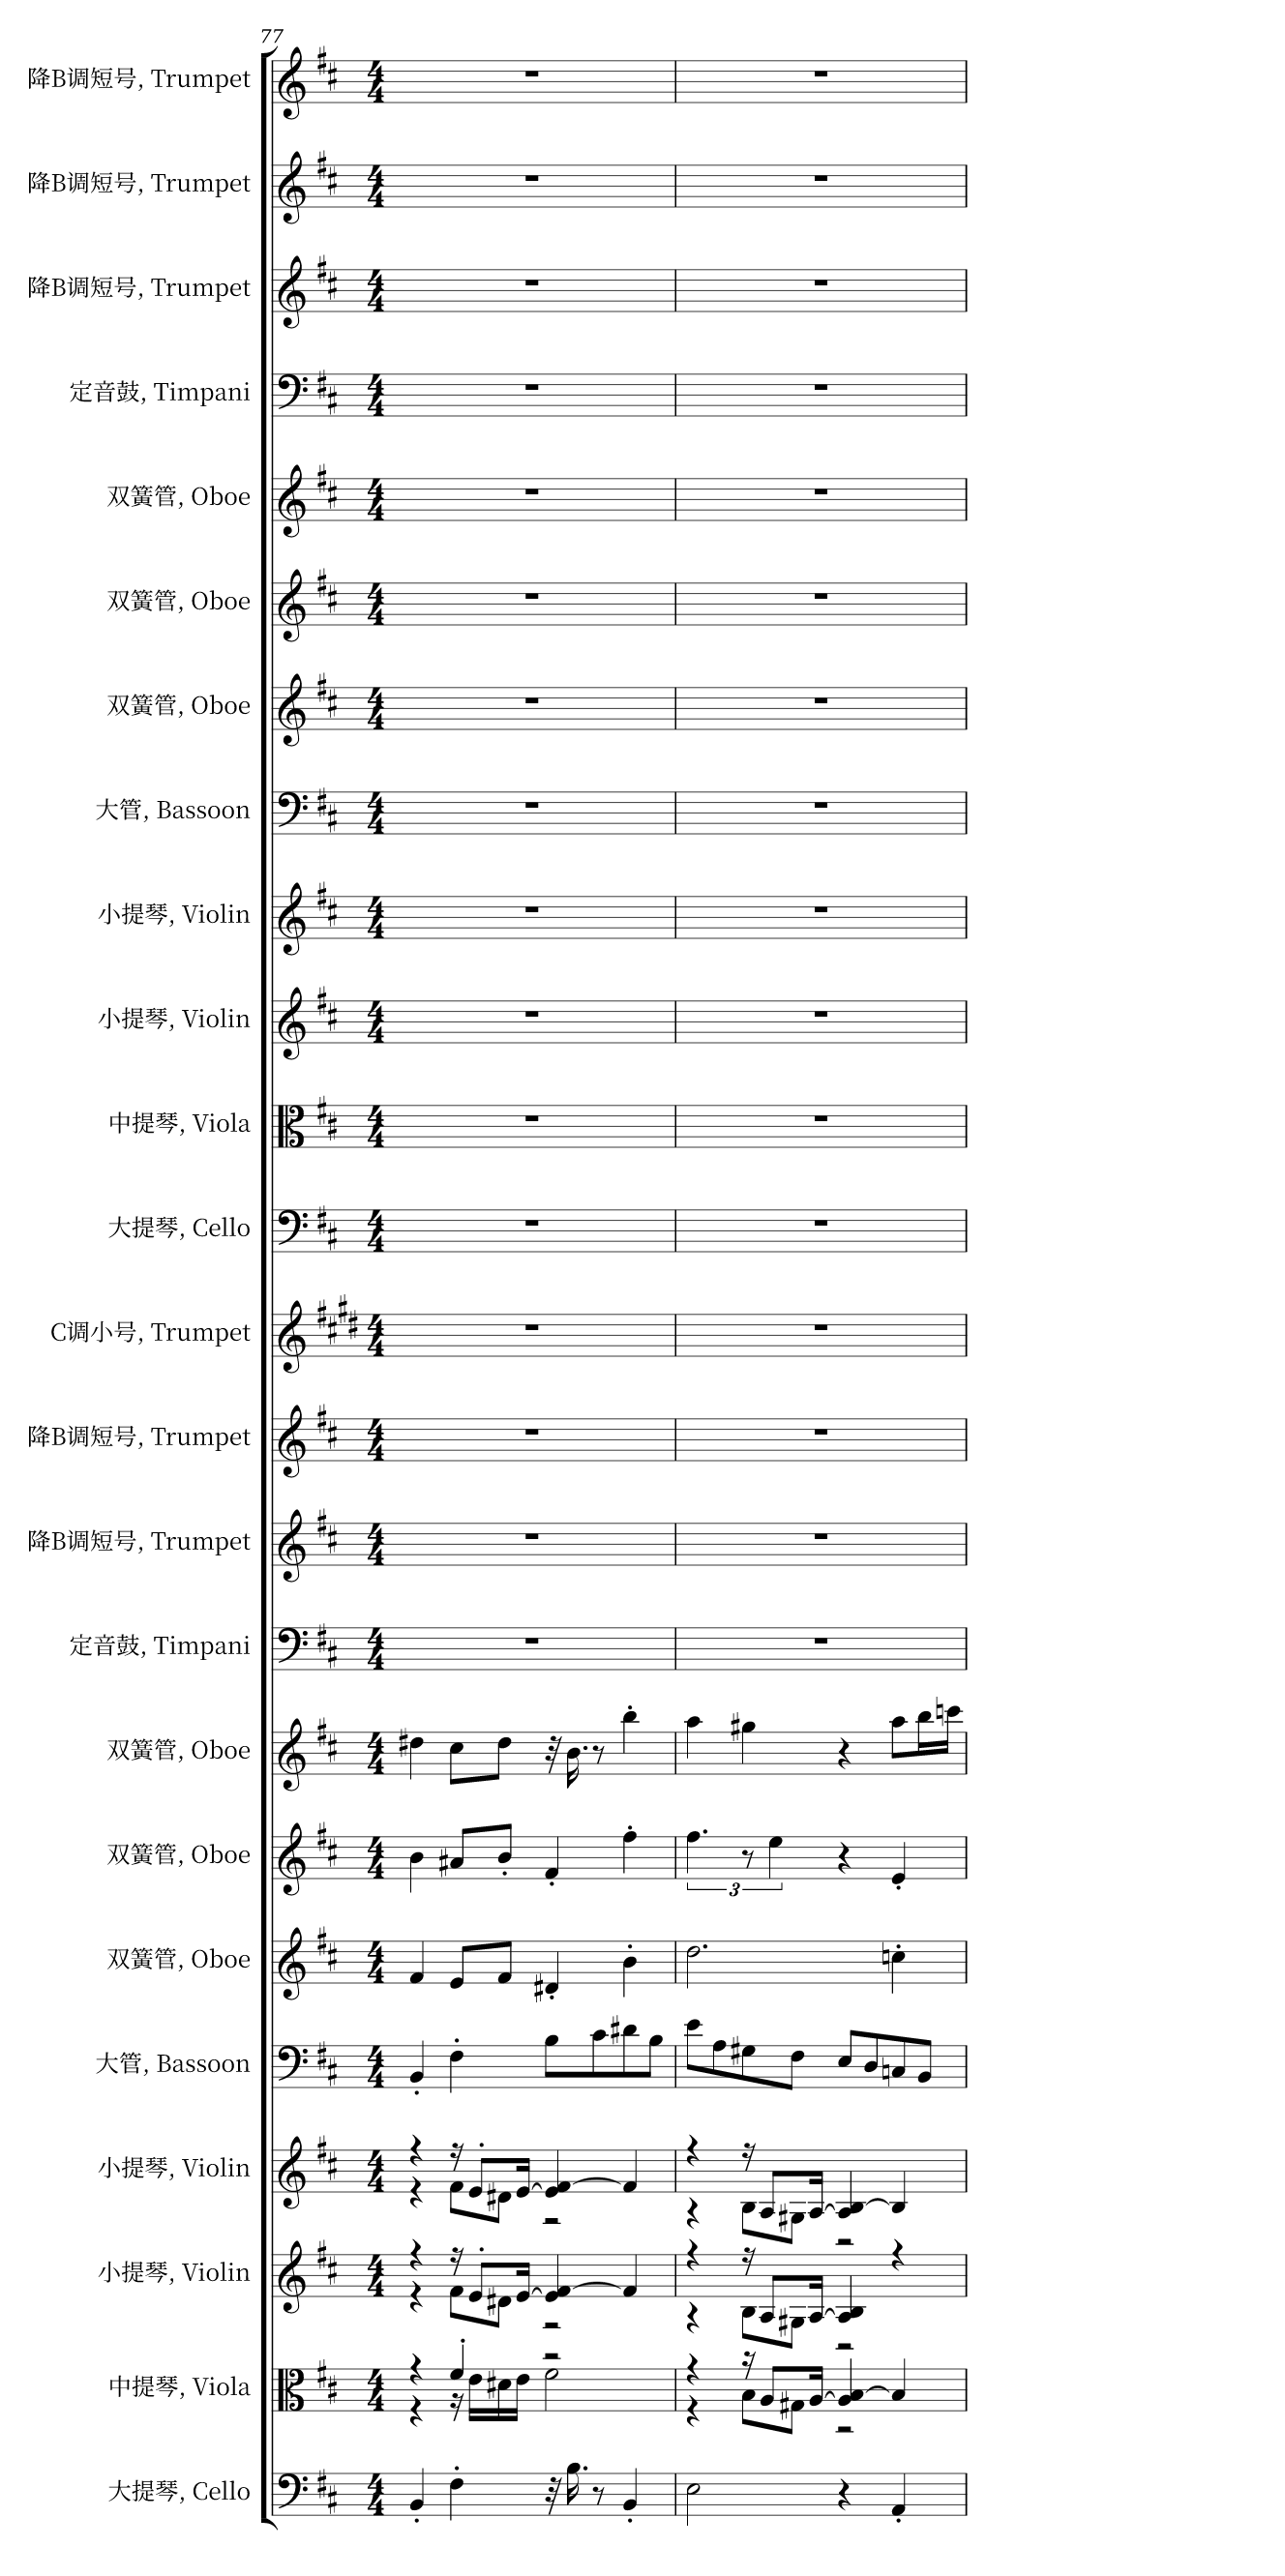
**kern	**kern	**kern	**kern	**kern	**kern	**kern	**kern	**kern	**kern	**kern	**kern	**kern	**kern	**kern	**kern	**kern	**kern	**kern	**kern	**kern	**kern	**kern	**kern
*part24	*part23	*part22	*part21	*part20	*part19	*part18	*part17	*part16	*part15	*part14	*part13	*part12	*part11	*part10	*part9	*part8	*part7	*part6	*part5	*part4	*part3	*part2	*part1
*staff24	*staff23	*staff22	*staff21	*staff20	*staff19	*staff18	*staff17	*staff16	*staff15	*staff14	*staff13	*staff12	*staff11	*staff10	*staff9	*staff8	*staff7	*staff6	*staff5	*staff4	*staff3	*staff2	*staff1
*I"大提琴, Cello	*I"中提琴, Viola	*I"小提琴, Violin	*I"小提琴, Violin	*I"大管, Bassoon	*I"双簧管, Oboe	*I"双簧管, Oboe	*I"双簧管, Oboe	*I"定音鼓, Timpani	*I"降B调短号, Trumpet	*I"降B调短号, Trumpet	*I"C调小号, Trumpet	*I"大提琴, Cello	*I"中提琴, Viola	*I"小提琴, Violin	*I"小提琴, Violin	*I"大管, Bassoon	*I"双簧管, Oboe	*I"双簧管, Oboe	*I"双簧管, Oboe	*I"定音鼓, Timpani	*I"降B调短号, Trumpet	*I"降B调短号, Trumpet	*I"降B调短号, Trumpet
*	*I'Vla.	*I'Vln.	*I'Vln.	*I'Bsn.	*I'Ob.	*I'Ob.	*I'Ob.	*I'Timp.	*	*	*I'C Tpt.	*	*I'Vla.	*I'Vln.	*I'Vln.	*I'Bsn.	*I'Ob.	*I'Ob.	*I'Ob.	*I'Timp.	*	*	*
*clefF4	*clefC3	*clefG2	*clefG2	*clefF4	*clefG2	*clefG2	*clefG2	*clefF4	*clefG2	*clefG2	*clefG2	*clefF4	*clefC3	*clefG2	*clefG2	*clefF4	*clefG2	*clefG2	*clefG2	*clefF4	*clefG2	*clefG2	*clefG2
*	*	*	*	*	*	*	*	*	*ITrd1c2	*ITrd1c2	*ITrd1c2	*	*	*	*	*	*	*	*	*	*ITrd1c2	*ITrd1c2	*ITrd1c2
*k[f#c#]	*k[f#c#]	*k[f#c#]	*k[f#c#]	*k[f#c#]	*k[f#c#]	*k[f#c#]	*k[f#c#]	*k[f#c#]	*k[]	*k[]	*k[f#c#]	*k[f#c#]	*k[f#c#]	*k[f#c#]	*k[f#c#]	*k[f#c#]	*k[f#c#]	*k[f#c#]	*k[f#c#]	*k[f#c#]	*k[]	*k[]	*k[]
*M4/4	*M4/4	*M4/4	*M4/4	*M4/4	*M4/4	*M4/4	*M4/4	*M4/4	*M4/4	*M4/4	*M4/4	*M4/4	*M4/4	*M4/4	*M4/4	*M4/4	*M4/4	*M4/4	*M4/4	*M4/4	*M4/4	*M4/4	*M4/4
=77	=77	=77	=77	=77	=77	=77	=77	=77	=77	=77	=77	=77	=77	=77	=77	=77	=77	=77	=77	=77	=77	=77	=77
*	*^	*^	*^	*	*	*	*	*	*	*	*	*	*	*	*	*	*	*	*	*	*	*	*
4BB'/	4r	4r	4r	4r	4r	4r	4BB'/	4f#/	4b\	4dd#X\	1r	1r	1r	1r	1r	1r	1r	1r	1r	1r	1r	1r	1r	1r	1r	1r
4F#'\	4f#'/	16r	16r	8f#\L	16r	8f#\L	4F#'\	8e/L	8a#X/L	8cc#\L	.	.	.	.	.	.	.	.	.	.	.	.	.	.	.	.
.	.	16e\LL	8e'/L	.	8e'/L	.	.	.	.	.	.	.	.	.	.	.	.	.	.	.	.	.	.	.	.	.
.	.	16d#X\	.	8d#X\J	.	8d#X\J	.	8f#/J	8b'/J	8dd#\J	.	.	.	.	.	.	.	.	.	.	.	.	.	.	.	.
.	.	16e\JJ	[16e/Jk	.	[16e/Jk	.	.	.	.	.	.	.	.	.	.	.	.	.	.	.	.	.	.	.	.	.
32r	2r	2f#\	4e/] [4f#/	2r	4e/] [4f#/	2r	8B\L	4d#X'/	4f#'/	32r	.	.	.	.	.	.	.	.	.	.	.	.	.	.	.	.
16.B\	.	.	.	.	.	.	.	.	.	16.b\	.	.	.	.	.	.	.	.	.	.	.	.	.	.	.	.
8r	.	.	.	.	.	.	8c#\	.	.	8r	.	.	.	.	.	.	.	.	.	.	.	.	.	.	.	.
4BB'/	.	.	4f#/]	.	4f#/]	.	8d#X\	4b'\	4ff#'\	4bb'\	.	.	.	.	.	.	.	.	.	.	.	.	.	.	.	.
.	.	.	.	.	.	.	8B\J	.	.	.	.	.	.	.	.	.	.	.	.	.	.	.	.	.	.	.
!!LO:PB:g=z
=78	=78	=78	=78	=78	=78	=78	=78	=78	=78	=78	=78	=78	=78	=78	=78	=78	=78	=78	=78	=78	=78	=78	=78	=78	=78	=78
2E\	4r	4r	4r	4r	4r	4r	8e\L	2.dd\	6.ff#\	4aa\	1r	1r	1r	1r	1r	1r	1r	1r	1r	1r	1r	1r	1r	1r	1r	1r
.	.	.	.	.	.	.	8A\	.	.	.	.	.	.	.	.	.	.	.	.	.	.	.	.	.	.	.
.	16r	8B\L	16r	8B\L	16r	8B\L	8G#X\	.	12r	4gg#X\	.	.	.	.	.	.	.	.	.	.	.	.	.	.	.	.
.	8A/L	.	8A/L	.	8A/L	.	.	.	.	.	.	.	.	.	.	.	.	.	.	.	.	.	.	.	.	.
.	.	.	.	.	.	.	.	.	6ee\	.	.	.	.	.	.	.	.	.	.	.	.	.	.	.	.	.
.	.	8G#X\J	.	8G#X\J	.	8G#X\J	8F#\J	.	.	.	.	.	.	.	.	.	.	.	.	.	.	.	.	.	.	.
.	[16A/Jk	.	[16A/Jk	.	[16A/Jk	.	.	.	.	.	.	.	.	.	.	.	.	.	.	.	.	.	.	.	.	.
4r	4A/] [4B/	2r	4A/] 4B/	2r	4A/] [4B/	2r	8E/L	.	4r	4r	.	.	.	.	.	.	.	.	.	.	.	.	.	.	.	.
.	.	.	.	.	.	.	8D/	.	.	.	.	.	.	.	.	.	.	.	.	.	.	.	.	.	.	.
4AA'/	4B/]	.	4r	.	4B/]	.	8Cn/	4ccn'\	4e'/	8aa\L	.	.	.	.	.	.	.	.	.	.	.	.	.	.	.	.
.	.	.	.	.	.	.	8BB/J	.	.	16bb\L	.	.	.	.	.	.	.	.	.	.	.	.	.	.	.	.
.	.	.	.	.	.	.	.	.	.	16cccn\JJ	.	.	.	.	.	.	.	.	.	.	.	.	.	.	.	.
*	*v	*v	*	*	*v	*v	*	*	*	*	*	*	*	*	*	*	*	*	*	*	*	*	*	*	*	*
*	*	*v	*v	*	*	*	*	*	*	*	*	*	*	*	*	*	*	*	*	*	*	*	*	*
=	=	=	=	=	=	=	=	=	=	=	=	=	=	=	=	=	=	=	=	=	=	=	=
*-	*-	*-	*-	*-	*-	*-	*-	*-	*-	*-	*-	*-	*-	*-	*-	*-	*-	*-	*-	*-	*-	*-	*-
